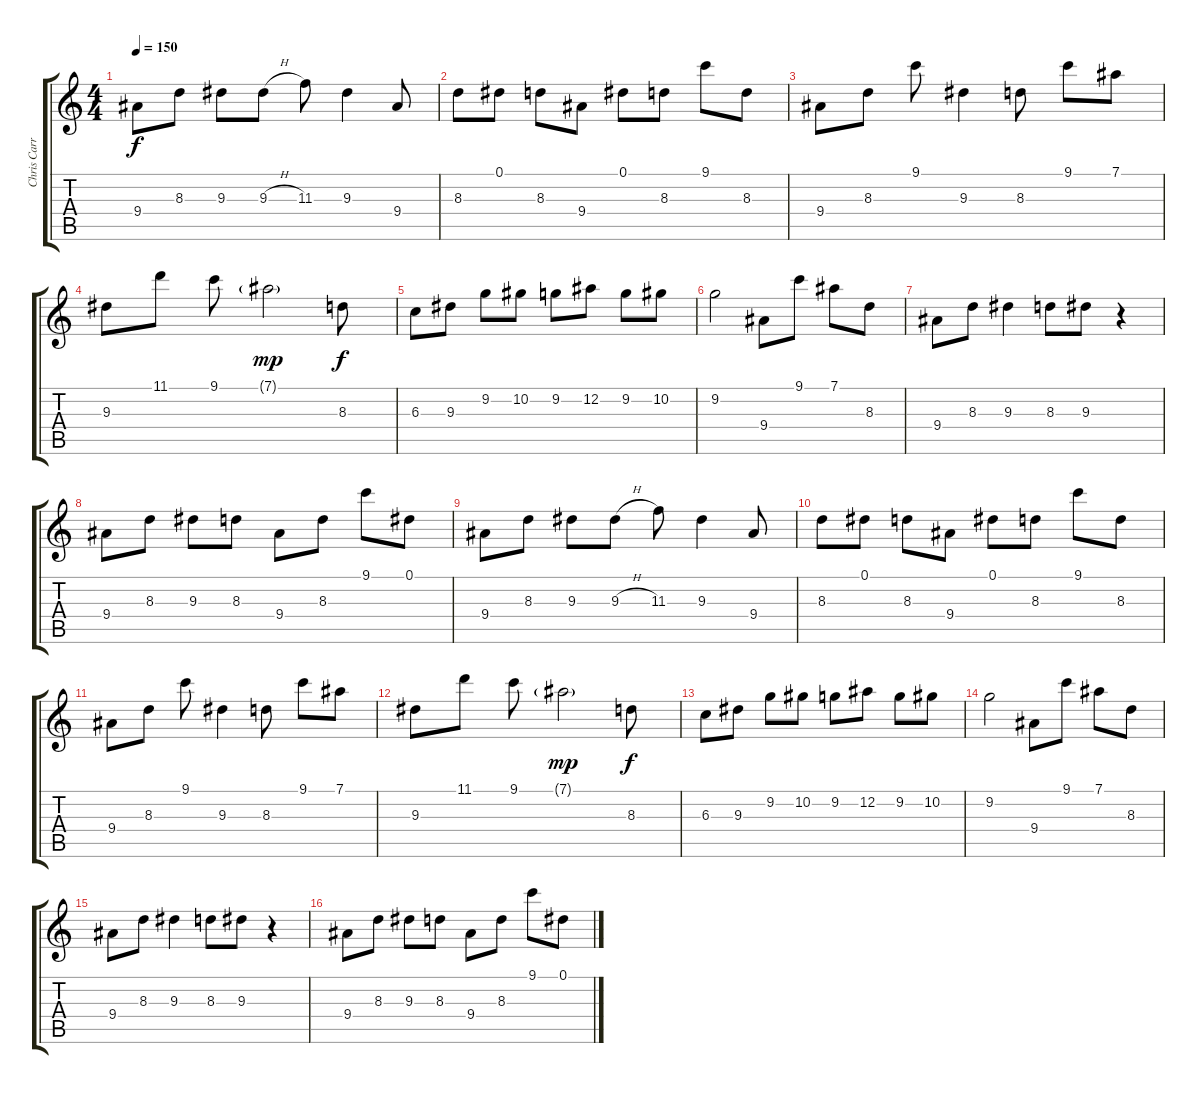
\track ("Chris Carrabba" "Chris Carr") {instrument acousticguitarsteel}
\staff {score tabs}
\tuning (Eb4 Bb3 Gb3 Db3 Ab2 Eb2) {hide}
\ts (4 4)
\tempo 150
\clef g2
\ks c
9.4.8{dy f} 8.3.8 9.3.8 9.3{h}.8 11.3.8 9.3.4 9.4.8 |
8.3.8 0.1.8 8.3.8 9.4.8 0.1.8 8.3.8 9.1.8 8.3.8 |
9.4.8 8.3.8 9.1.8 9.3.4 8.3.8 9.1.8 7.1.8 |
9.3.8 11.1.8 9.1.8 7.1{g}.2{dy mp} 8.3.8{dy f} |
6.3.8 9.3.8 9.2.8 10.2.8 9.2.8 12.2.8 9.2.8 10.2.8 |
9.2.2 9.4.8 9.1.8 7.1.8 8.3.8 |
9.4.8 8.3.8 9.3.4 8.3.8 9.3.8 r.4 |
9.4.8 8.3.8 9.3.8 8.3.8 9.4.8 8.3.8 9.1.8 0.1.8 |
9.4.8 8.3.8 9.3.8 9.3{h}.8 11.3.8 9.3.4 9.4.8 |
8.3.8 0.1.8 8.3.8 9.4.8 0.1.8 8.3.8 9.1.8 8.3.8 |
9.4.8 8.3.8 9.1.8 9.3.4 8.3.8 9.1.8 7.1.8 |
9.3.8 11.1.8 9.1.8 7.1{g}.2{dy mp} 8.3.8{dy f} |
6.3.8 9.3.8 9.2.8 10.2.8 9.2.8 12.2.8 9.2.8 10.2.8 |
9.2.2 9.4.8 9.1.8 7.1.8 8.3.8 |
9.4.8 8.3.8 9.3.4 8.3.8 9.3.8 r.4 |
9.4.8 8.3.8 9.3.8 8.3.8 9.4.8 8.3.8 9.1.8 0.1.8
